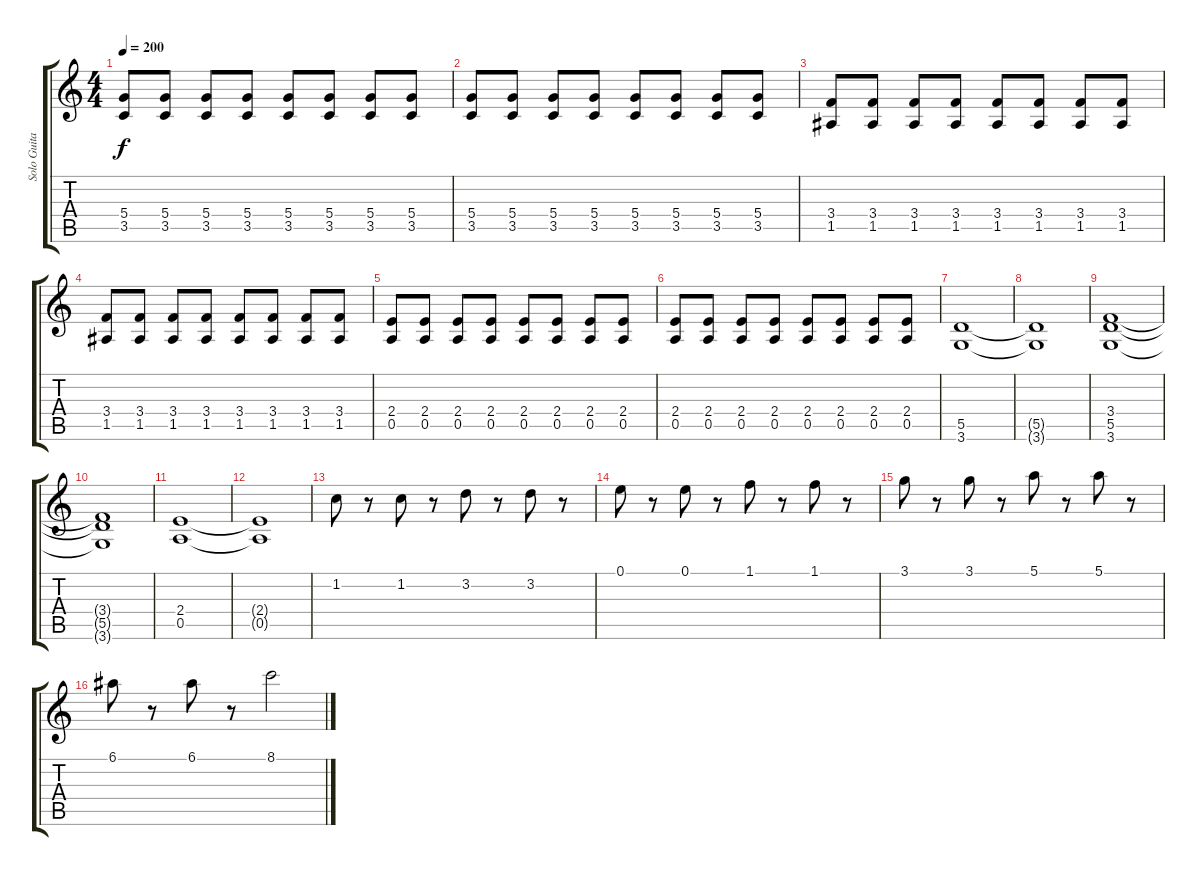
\track ("Solo Guitar" "Solo Guita") {instrument distortionguitar}
\staff {score tabs}
\tuning (E4 B3 G3 D3 A2 E2) {hide}
\ts (4 4)
\tempo 200
\clef g2
\ks c
(5.4 3.5).8{dy f} (5.4 3.5).8 (5.4 3.5).8 (5.4 3.5).8 (5.4 3.5).8 (5.4 3.5).8 (5.4 3.5).8 (5.4 3.5).8 |
(5.4 3.5).8 (5.4 3.5).8 (5.4 3.5).8 (5.4 3.5).8 (5.4 3.5).8 (5.4 3.5).8 (5.4 3.5).8 (5.4 3.5).8 |
(3.4 1.5).8 (3.4 1.5).8 (3.4 1.5).8 (3.4 1.5).8 (3.4 1.5).8 (3.4 1.5).8 (3.4 1.5).8 (3.4 1.5).8 |
(3.4 1.5).8 (3.4 1.5).8 (3.4 1.5).8 (3.4 1.5).8 (3.4 1.5).8 (3.4 1.5).8 (3.4 1.5).8 (3.4 1.5).8 |
(2.4 0.5).8 (2.4 0.5).8 (2.4 0.5).8 (2.4 0.5).8 (2.4 0.5).8 (2.4 0.5).8 (2.4 0.5).8 (2.4 0.5).8 |
(2.4 0.5).8 (2.4 0.5).8 (2.4 0.5).8 (2.4 0.5).8 (2.4 0.5).8 (2.4 0.5).8 (2.4 0.5).8 (2.4 0.5).8 |
(5.5 3.6).1 |
(5.5{t} 3.6{t}).1 |
(3.4 5.5 3.6).1 |
(3.4{t} 5.5{t} 3.6{t}).1 |
(2.4 0.5).1 |
(2.4{t} 0.5{t}).1 |
1.2.8 r.8 1.2.8 r.8 3.2.8 r.8 3.2.8 r.8 |
0.1.8 r.8 0.1.8 r.8 1.1.8 r.8 1.1.8 r.8 |
3.1.8 r.8 3.1.8 r.8 5.1.8 r.8 5.1.8 r.8 |
6.1.8 r.8 6.1.8 r.8 8.1.2
